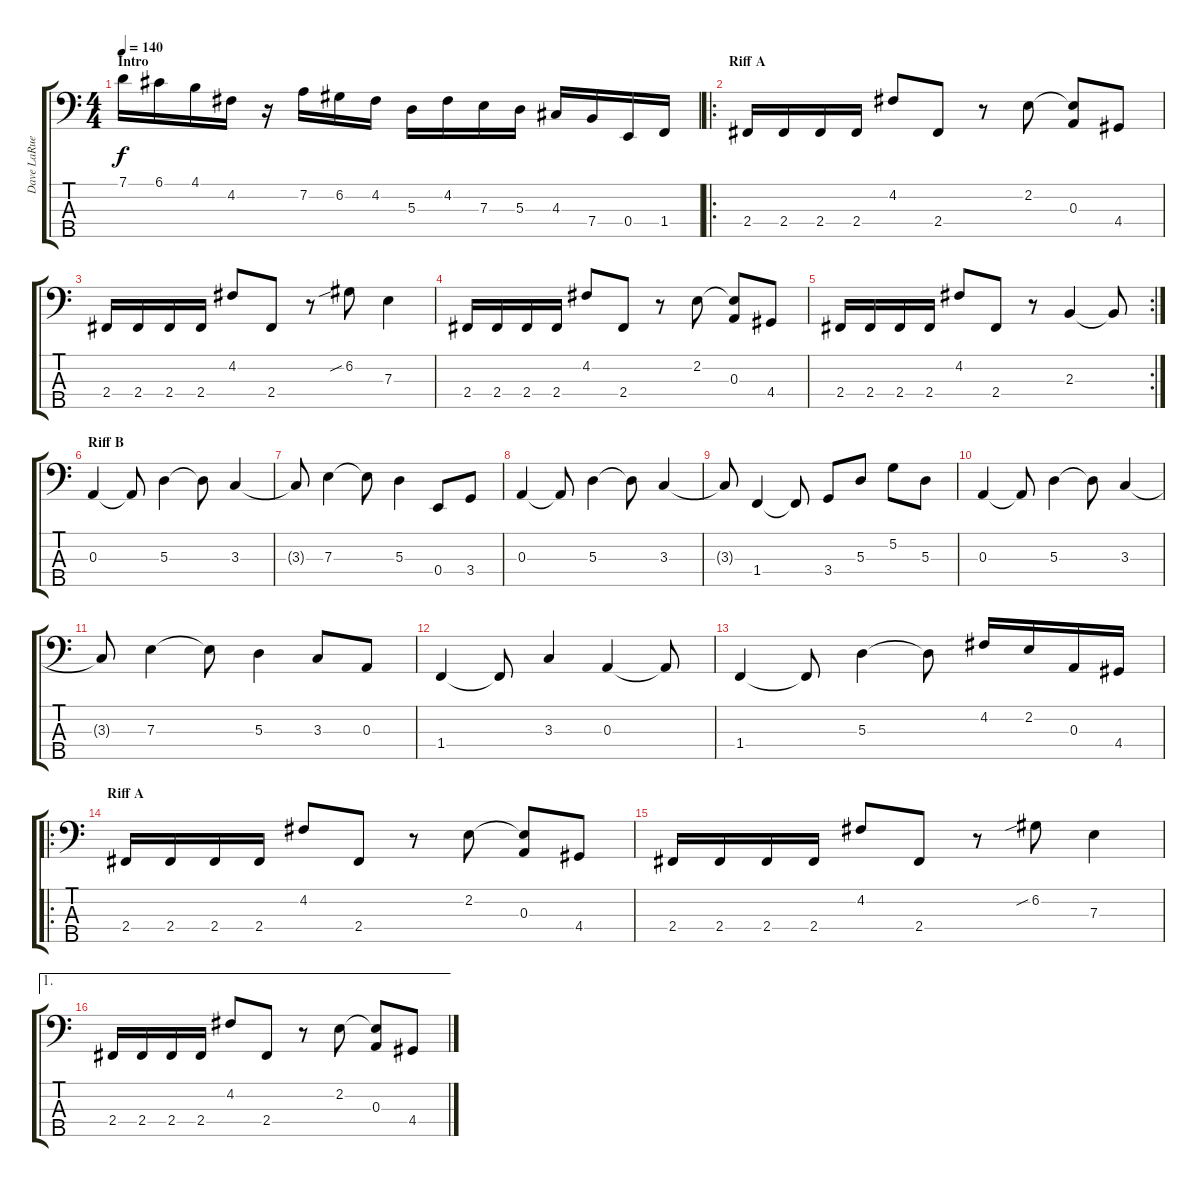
\track ("Dave LaRue Bass 5 Strings" "Dave LaRue") {instrument electricbassfinger}
\staff {score tabs}
\tuning (G2 D2 A1 E1 B0) {hide}
\ts (4 4)
\section ("" "Intro")
\tempo 140
\clef f4
\ks c
7.1.16{dy f instrument electricbassfinger} 6.1.16 4.1.16 4.2.16 r.16 7.2.16 6.2.16 4.2.16 5.3.16 4.2.16 7.3.16 5.3.16 4.3.16 7.4.16 0.4.16 1.4.16 |
\ro
\section ("" "Riff A")
2.4.16 2.4.16 2.4.16 2.4.16 4.2.8 2.4.8 r.8 2.2.8 (2.2{t} 0.3).8 4.4.8 |
2.4.16 2.4.16 2.4.16 2.4.16 4.2.8 2.4.8 r.8 6.2{sib}.8 7.3.4 |
2.4.16 2.4.16 2.4.16 2.4.16 4.2.8 2.4.8 r.8 2.2.8 (2.2{t} 0.3).8 4.4.8 |
\rc 2
2.4.16 2.4.16 2.4.16 2.4.16 4.2.8 2.4.8 r.8 2.3.4 2.3{t}.8 |
\section ("" "Riff B")
0.3.4 0.3{t}.8 5.3.4 5.3{t}.8 3.3.4 |
3.3{t}.8 7.3.4 7.3{t}.8 5.3.4 0.4.8 3.4.8 |
0.3.4 0.3{t}.8 5.3.4 5.3{t}.8 3.3.4 |
3.3{t}.8 1.4.4 1.4{t}.8 3.4.8 5.3.8 5.2.8 5.3.8 |
0.3.4 0.3{t}.8 5.3.4 5.3{t}.8 3.3.4 |
3.3{t}.8 7.3.4 7.3{t}.8 5.3.4 3.3.8 0.3.8 |
1.4.4 1.4{t}.8 3.3.4 0.3.4 0.3{t}.8 |
1.4.4 1.4{t}.8 5.3.4 5.3{t}.8 4.2.16 2.2.16 0.3.16 4.4.16 |
\ro
\section ("" "Riff A")
2.4.16 2.4.16 2.4.16 2.4.16 4.2.8 2.4.8 r.8 2.2.8 (2.2{t} 0.3).8 4.4.8 |
2.4.16 2.4.16 2.4.16 2.4.16 4.2.8 2.4.8 r.8 6.2{sib}.8 7.3.4 |
\ae 1
2.4.16 2.4.16 2.4.16 2.4.16 4.2.8 2.4.8 r.8 2.2.8 (2.2{t} 0.3).8 4.4.8
